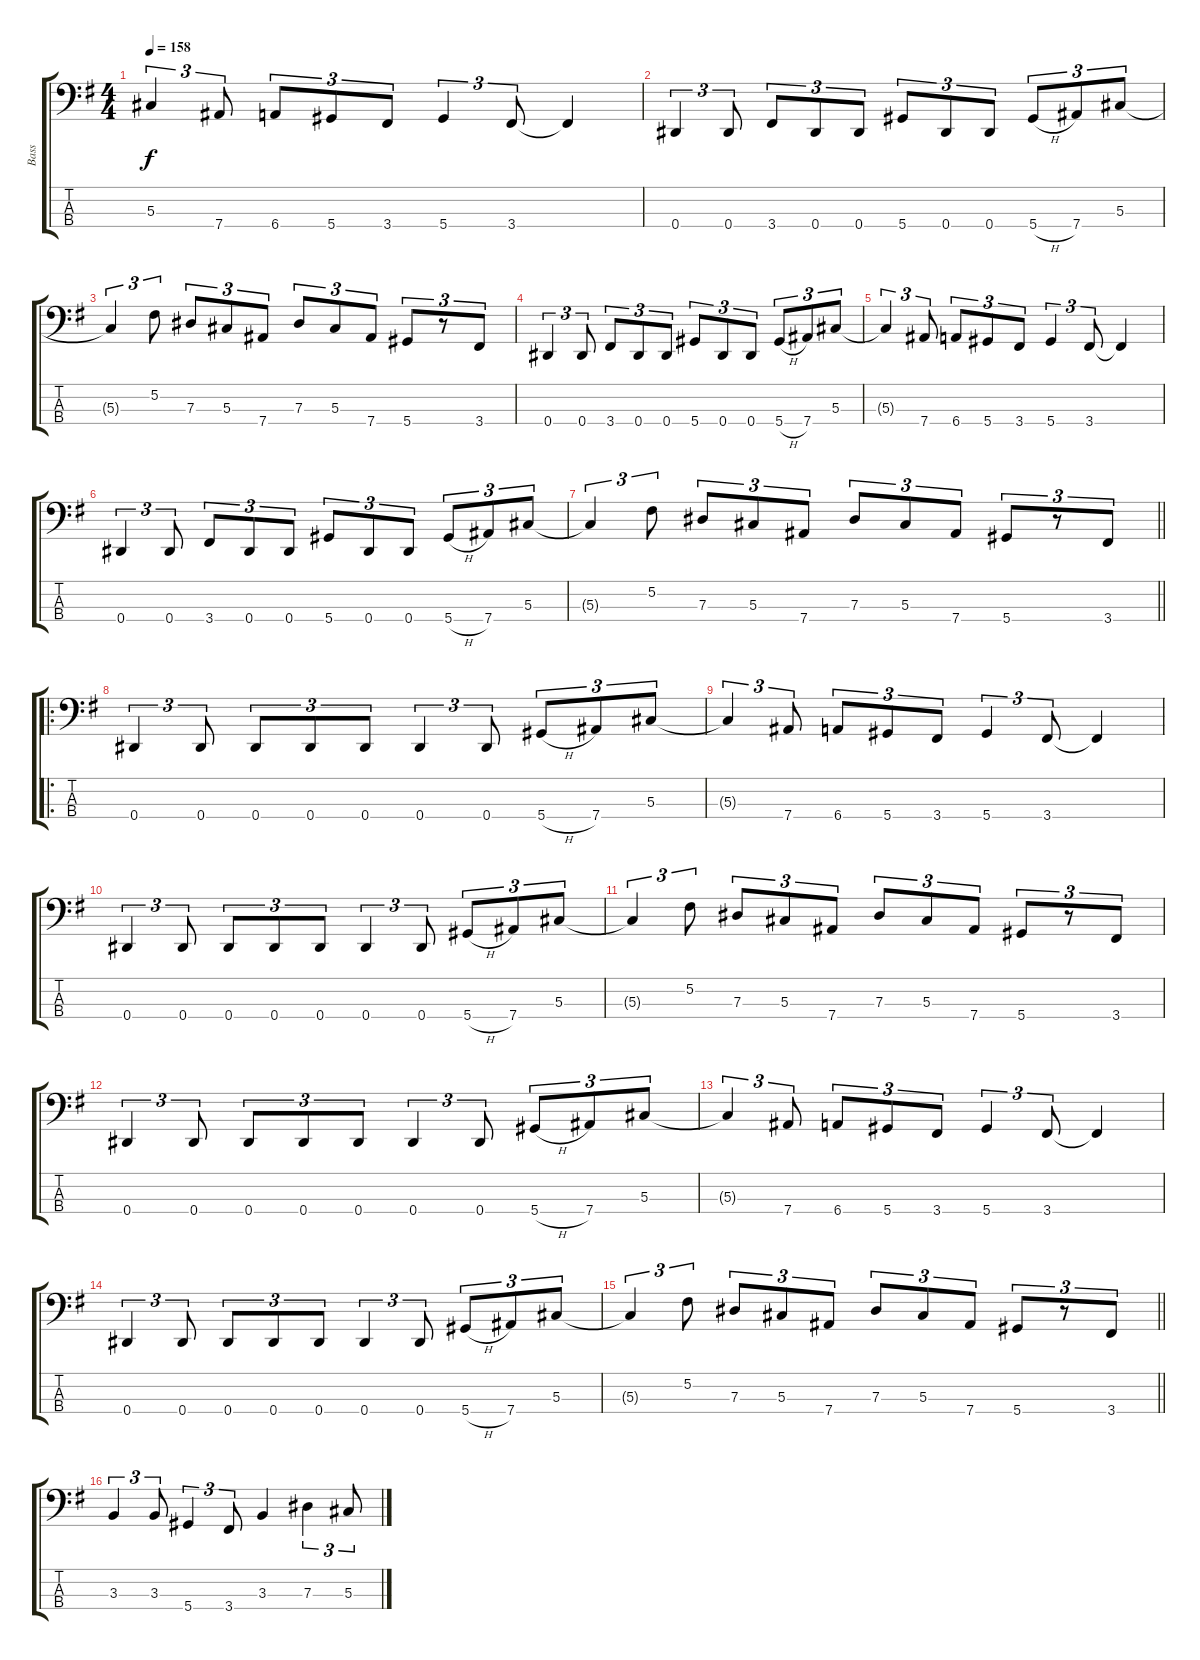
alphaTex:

\track ("Bass" "Bass") {instrument electricbasspick}
\staff {score tabs}
\tuning (Gb2 Db2 Ab1 Eb1) {hide}
\ts (4 4)
\tempo 158
\clef f4
\ks g
5.3{t}.4{tu (3 2) dy f} 7.4.8{tu (3 2)} 6.4.8{tu (3 2)} 5.4.8{tu (3 2)} 3.4.8{tu (3 2)} 5.4.4{tu (3 2)} 3.4.8{tu (3 2)} 3.4{t}.4 |
0.4.4{tu (3 2)} 0.4.8{tu (3 2)} 3.4.8{tu (3 2)} 0.4.8{tu (3 2)} 0.4.8{tu (3 2)} 5.4.8{tu (3 2)} 0.4.8{tu (3 2)} 0.4.8{tu (3 2)} 5.4{h}.8{tu (3 2)} 7.4.8{tu (3 2)} 5.3.8{tu (3 2)} |
5.3{t}.4{tu (3 2)} 5.2.8{tu (3 2)} 7.3.8{tu (3 2)} 5.3.8{tu (3 2)} 7.4.8{tu (3 2)} 7.3.8{tu (3 2)} 5.3.8{tu (3 2)} 7.4.8{tu (3 2)} 5.4.8{tu (3 2)} r.8{tu (3 2)} 3.4.8{tu (3 2)} |
0.4.4{tu (3 2)} 0.4.8{tu (3 2)} 3.4.8{tu (3 2)} 0.4.8{tu (3 2)} 0.4.8{tu (3 2)} 5.4.8{tu (3 2)} 0.4.8{tu (3 2)} 0.4.8{tu (3 2)} 5.4{h}.8{tu (3 2)} 7.4.8{tu (3 2)} 5.3.8{tu (3 2)} |
5.3{t}.4{tu (3 2)} 7.4.8{tu (3 2)} 6.4.8{tu (3 2)} 5.4.8{tu (3 2)} 3.4.8{tu (3 2)} 5.4.4{tu (3 2)} 3.4.8{tu (3 2)} 3.4{t}.4 |
0.4.4{tu (3 2)} 0.4.8{tu (3 2)} 3.4.8{tu (3 2)} 0.4.8{tu (3 2)} 0.4.8{tu (3 2)} 5.4.8{tu (3 2)} 0.4.8{tu (3 2)} 0.4.8{tu (3 2)} 5.4{h}.8{tu (3 2)} 7.4.8{tu (3 2)} 5.3.8{tu (3 2)} |
\barLineRight lightlight
5.3{t}.4{tu (3 2)} 5.2.8{tu (3 2)} 7.3.8{tu (3 2)} 5.3.8{tu (3 2)} 7.4.8{tu (3 2)} 7.3.8{tu (3 2)} 5.3.8{tu (3 2)} 7.4.8{tu (3 2)} 5.4.8{tu (3 2)} r.8{tu (3 2)} 3.4.8{tu (3 2)} |
\ro
\section ("" " ")
0.4.4{tu (3 2)} 0.4.8{tu (3 2)} 0.4.8{tu (3 2)} 0.4.8{tu (3 2)} 0.4.8{tu (3 2)} 0.4.4{tu (3 2)} 0.4.8{tu (3 2)} 5.4{h}.8{tu (3 2)} 7.4.8{tu (3 2)} 5.3.8{tu (3 2)} |
5.3{t}.4{tu (3 2)} 7.4.8{tu (3 2)} 6.4.8{tu (3 2)} 5.4.8{tu (3 2)} 3.4.8{tu (3 2)} 5.4.4{tu (3 2)} 3.4.8{tu (3 2)} 3.4{t}.4 |
0.4.4{tu (3 2)} 0.4.8{tu (3 2)} 0.4.8{tu (3 2)} 0.4.8{tu (3 2)} 0.4.8{tu (3 2)} 0.4.4{tu (3 2)} 0.4.8{tu (3 2)} 5.4{h}.8{tu (3 2)} 7.4.8{tu (3 2)} 5.3.8{tu (3 2)} |
5.3{t}.4{tu (3 2)} 5.2.8{tu (3 2)} 7.3.8{tu (3 2)} 5.3.8{tu (3 2)} 7.4.8{tu (3 2)} 7.3.8{tu (3 2)} 5.3.8{tu (3 2)} 7.4.8{tu (3 2)} 5.4.8{tu (3 2)} r.8{tu (3 2)} 3.4.8{tu (3 2)} |
0.4.4{tu (3 2)} 0.4.8{tu (3 2)} 0.4.8{tu (3 2)} 0.4.8{tu (3 2)} 0.4.8{tu (3 2)} 0.4.4{tu (3 2)} 0.4.8{tu (3 2)} 5.4{h}.8{tu (3 2)} 7.4.8{tu (3 2)} 5.3.8{tu (3 2)} |
5.3{t}.4{tu (3 2)} 7.4.8{tu (3 2)} 6.4.8{tu (3 2)} 5.4.8{tu (3 2)} 3.4.8{tu (3 2)} 5.4.4{tu (3 2)} 3.4.8{tu (3 2)} 3.4{t}.4 |
0.4.4{tu (3 2)} 0.4.8{tu (3 2)} 0.4.8{tu (3 2)} 0.4.8{tu (3 2)} 0.4.8{tu (3 2)} 0.4.4{tu (3 2)} 0.4.8{tu (3 2)} 5.4{h}.8{tu (3 2)} 7.4.8{tu (3 2)} 5.3.8{tu (3 2)} |
\barLineRight lightlight
5.3{t}.4{tu (3 2)} 5.2.8{tu (3 2)} 7.3.8{tu (3 2)} 5.3.8{tu (3 2)} 7.4.8{tu (3 2)} 7.3.8{tu (3 2)} 5.3.8{tu (3 2)} 7.4.8{tu (3 2)} 5.4.8{tu (3 2)} r.8{tu (3 2)} 3.4.8{tu (3 2)} |
\section ("" " ")
3.3.4{tu (3 2)} 3.3.8{tu (3 2)} 5.4.4{tu (3 2)} 3.4.8{tu (3 2)} 3.3.4 7.3.4{tu (3 2)} 5.3.8{tu (3 2)}
